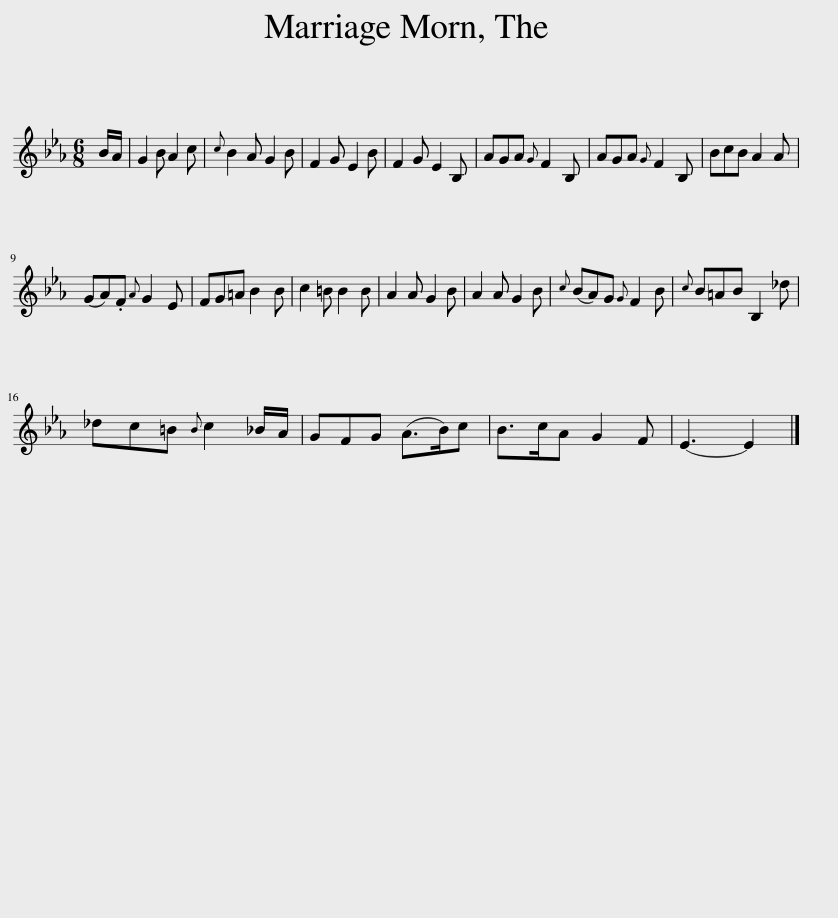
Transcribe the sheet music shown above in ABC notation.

X:1
L:1/8
M:6/8
I:linebreak $
K:Eb
V:1 treble
V:1
 B/A/ | G2 B A2 c |{c} B2 A G2 B | F2 G E2 B | F2 G E2 B, | %5
 AGA{G} F2 B, | AGA{G} F2 B, | BcB A2 A |$ (GA).F{A} G2 E | FG=A B2 B | %10
 c2 =B B2 B | A2 A G2 B | A2 A G2 B |{c} (BA)G{G} F2 B |{c} B=AB B,2 _d |$ %15
 _dc=B{B} c2 _B/A/ | GFG (A>B)c | B>cA G2 F | E3- E2 |] %19
